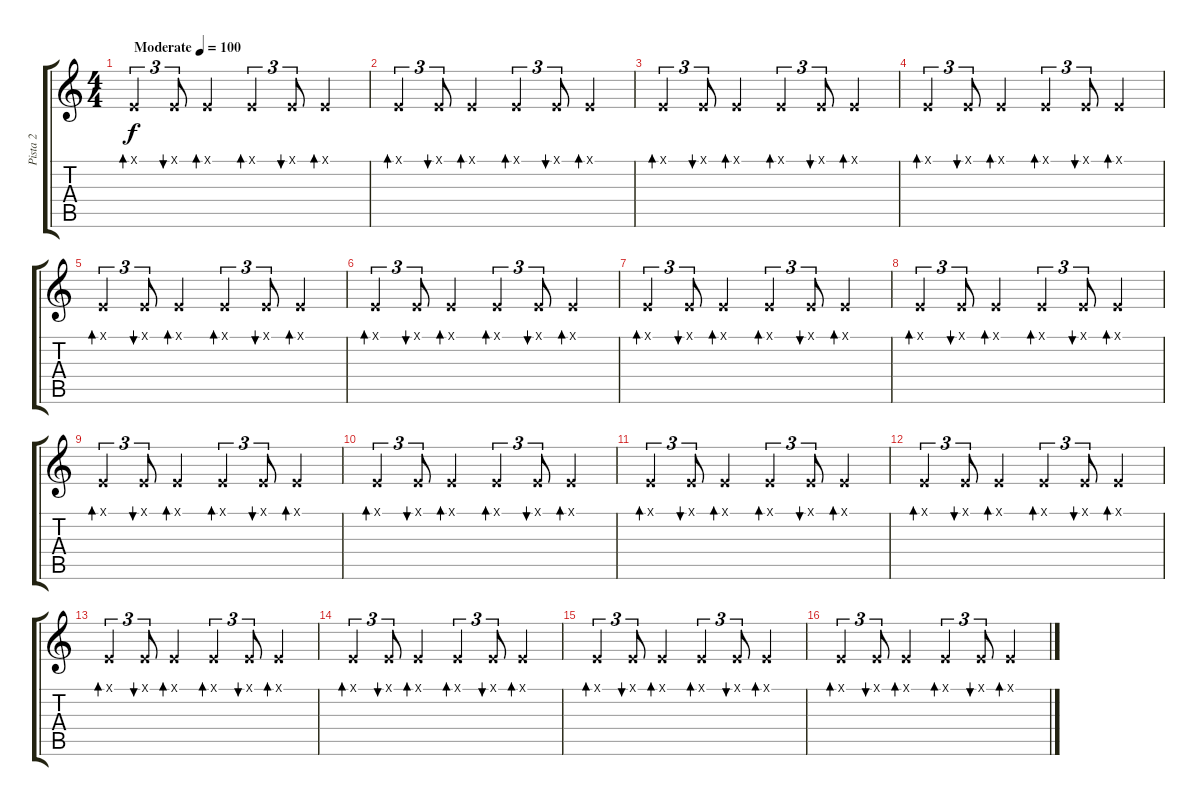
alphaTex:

\track ("Pista 2" "Pista 2") {instrument woodblock}
\staff {score tabs}
\tuning (E4 B3 G3 D3 A2 E2) {hide}
\ts (4 4)
\tempo (100 "Moderate")
\clef g2
\ks c
0.1{x}.4{tu (3 2) bd 30 dy f instrument woodblock} 0.1{x}.8{tu (3 2) bu 30} 0.1{x}.4{bd 30} 0.1{x}.4{tu (3 2) bd 30} 0.1{x}.8{tu (3 2) bu 30} 0.1{x}.4{bd 30} |
0.1{x}.4{tu (3 2) bd 30} 0.1{x}.8{tu (3 2) bu 30} 0.1{x}.4{bd 30} 0.1{x}.4{tu (3 2) bd 30} 0.1{x}.8{tu (3 2) bu 30} 0.1{x}.4{bd 30} |
0.1{x}.4{tu (3 2) bd 30} 0.1{x}.8{tu (3 2) bu 30} 0.1{x}.4{bd 30} 0.1{x}.4{tu (3 2) bd 30} 0.1{x}.8{tu (3 2) bu 30} 0.1{x}.4{bd 30} |
0.1{x}.4{tu (3 2) bd 30} 0.1{x}.8{tu (3 2) bu 30} 0.1{x}.4{bd 30} 0.1{x}.4{tu (3 2) bd 30} 0.1{x}.8{tu (3 2) bu 30} 0.1{x}.4{bd 30} |
0.1{x}.4{tu (3 2) bd 30} 0.1{x}.8{tu (3 2) bu 30} 0.1{x}.4{bd 30} 0.1{x}.4{tu (3 2) bd 30} 0.1{x}.8{tu (3 2) bu 30} 0.1{x}.4{bd 30} |
0.1{x}.4{tu (3 2) bd 30} 0.1{x}.8{tu (3 2) bu 30} 0.1{x}.4{bd 30} 0.1{x}.4{tu (3 2) bd 30} 0.1{x}.8{tu (3 2) bu 30} 0.1{x}.4{bd 30} |
0.1{x}.4{tu (3 2) bd 30} 0.1{x}.8{tu (3 2) bu 30} 0.1{x}.4{bd 30} 0.1{x}.4{tu (3 2) bd 30} 0.1{x}.8{tu (3 2) bu 30} 0.1{x}.4{bd 30} |
0.1{x}.4{tu (3 2) bd 30} 0.1{x}.8{tu (3 2) bu 30} 0.1{x}.4{bd 30} 0.1{x}.4{tu (3 2) bd 30} 0.1{x}.8{tu (3 2) bu 30} 0.1{x}.4{bd 30} |
0.1{x}.4{tu (3 2) bd 30} 0.1{x}.8{tu (3 2) bu 30} 0.1{x}.4{bd 30} 0.1{x}.4{tu (3 2) bd 30} 0.1{x}.8{tu (3 2) bu 30} 0.1{x}.4{bd 30} |
0.1{x}.4{tu (3 2) bd 30} 0.1{x}.8{tu (3 2) bu 30} 0.1{x}.4{bd 30} 0.1{x}.4{tu (3 2) bd 30} 0.1{x}.8{tu (3 2) bu 30} 0.1{x}.4{bd 30} |
0.1{x}.4{tu (3 2) bd 30} 0.1{x}.8{tu (3 2) bu 30} 0.1{x}.4{bd 30} 0.1{x}.4{tu (3 2) bd 30} 0.1{x}.8{tu (3 2) bu 30} 0.1{x}.4{bd 30} |
0.1{x}.4{tu (3 2) bd 30} 0.1{x}.8{tu (3 2) bu 30} 0.1{x}.4{bd 30} 0.1{x}.4{tu (3 2) bd 30} 0.1{x}.8{tu (3 2) bu 30} 0.1{x}.4{bd 30} |
0.1{x}.4{tu (3 2) bd 30} 0.1{x}.8{tu (3 2) bu 30} 0.1{x}.4{bd 30} 0.1{x}.4{tu (3 2) bd 30} 0.1{x}.8{tu (3 2) bu 30} 0.1{x}.4{bd 30} |
0.1{x}.4{tu (3 2) bd 30} 0.1{x}.8{tu (3 2) bu 30} 0.1{x}.4{bd 30} 0.1{x}.4{tu (3 2) bd 30} 0.1{x}.8{tu (3 2) bu 30} 0.1{x}.4{bd 30} |
0.1{x}.4{tu (3 2) bd 30} 0.1{x}.8{tu (3 2) bu 30} 0.1{x}.4{bd 30} 0.1{x}.4{tu (3 2) bd 30} 0.1{x}.8{tu (3 2) bu 30} 0.1{x}.4{bd 30} |
0.1{x}.4{tu (3 2) bd 30} 0.1{x}.8{tu (3 2) bu 30} 0.1{x}.4{bd 30} 0.1{x}.4{tu (3 2) bd 30} 0.1{x}.8{tu (3 2) bu 30} 0.1{x}.4{bd 30}
